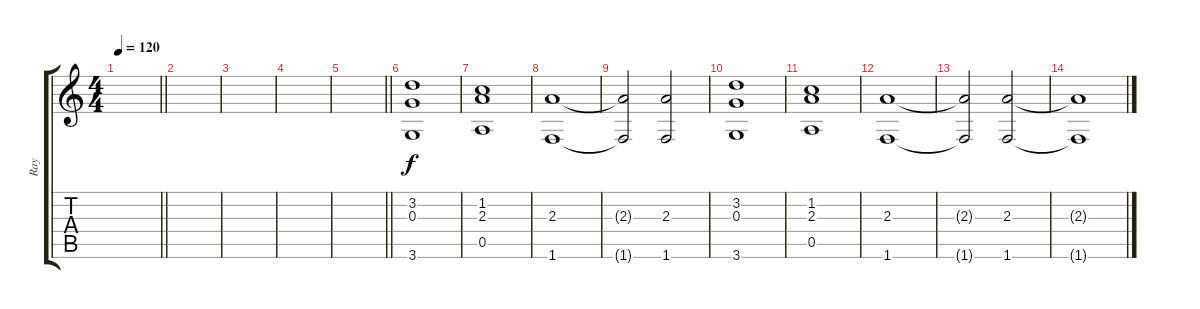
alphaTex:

\track ("Ray" "Ray") {instrument acousticguitarsteel}
\staff {score tabs}
\tuning (E4 B3 G3 D3 A2 E2) {hide}
\ts (4 4)
\tempo 120
\clef g2
\barLineRight lightlight
\ks c
|
|
|
|
\barLineRight lightlight
|
(3.2 0.3 3.6).1 |
(1.2 2.3 0.5).1 |
(2.3 1.6).1 |
(2.3{t} 1.6{t}).2 (2.3 1.6).2 |
(3.2 0.3 3.6).1 |
(1.2 2.3 0.5).1 |
(2.3 1.6).1 |
(2.3{t} 1.6{t}).2 (2.3 1.6).2 |
(2.3{t} 1.6{t}).1
